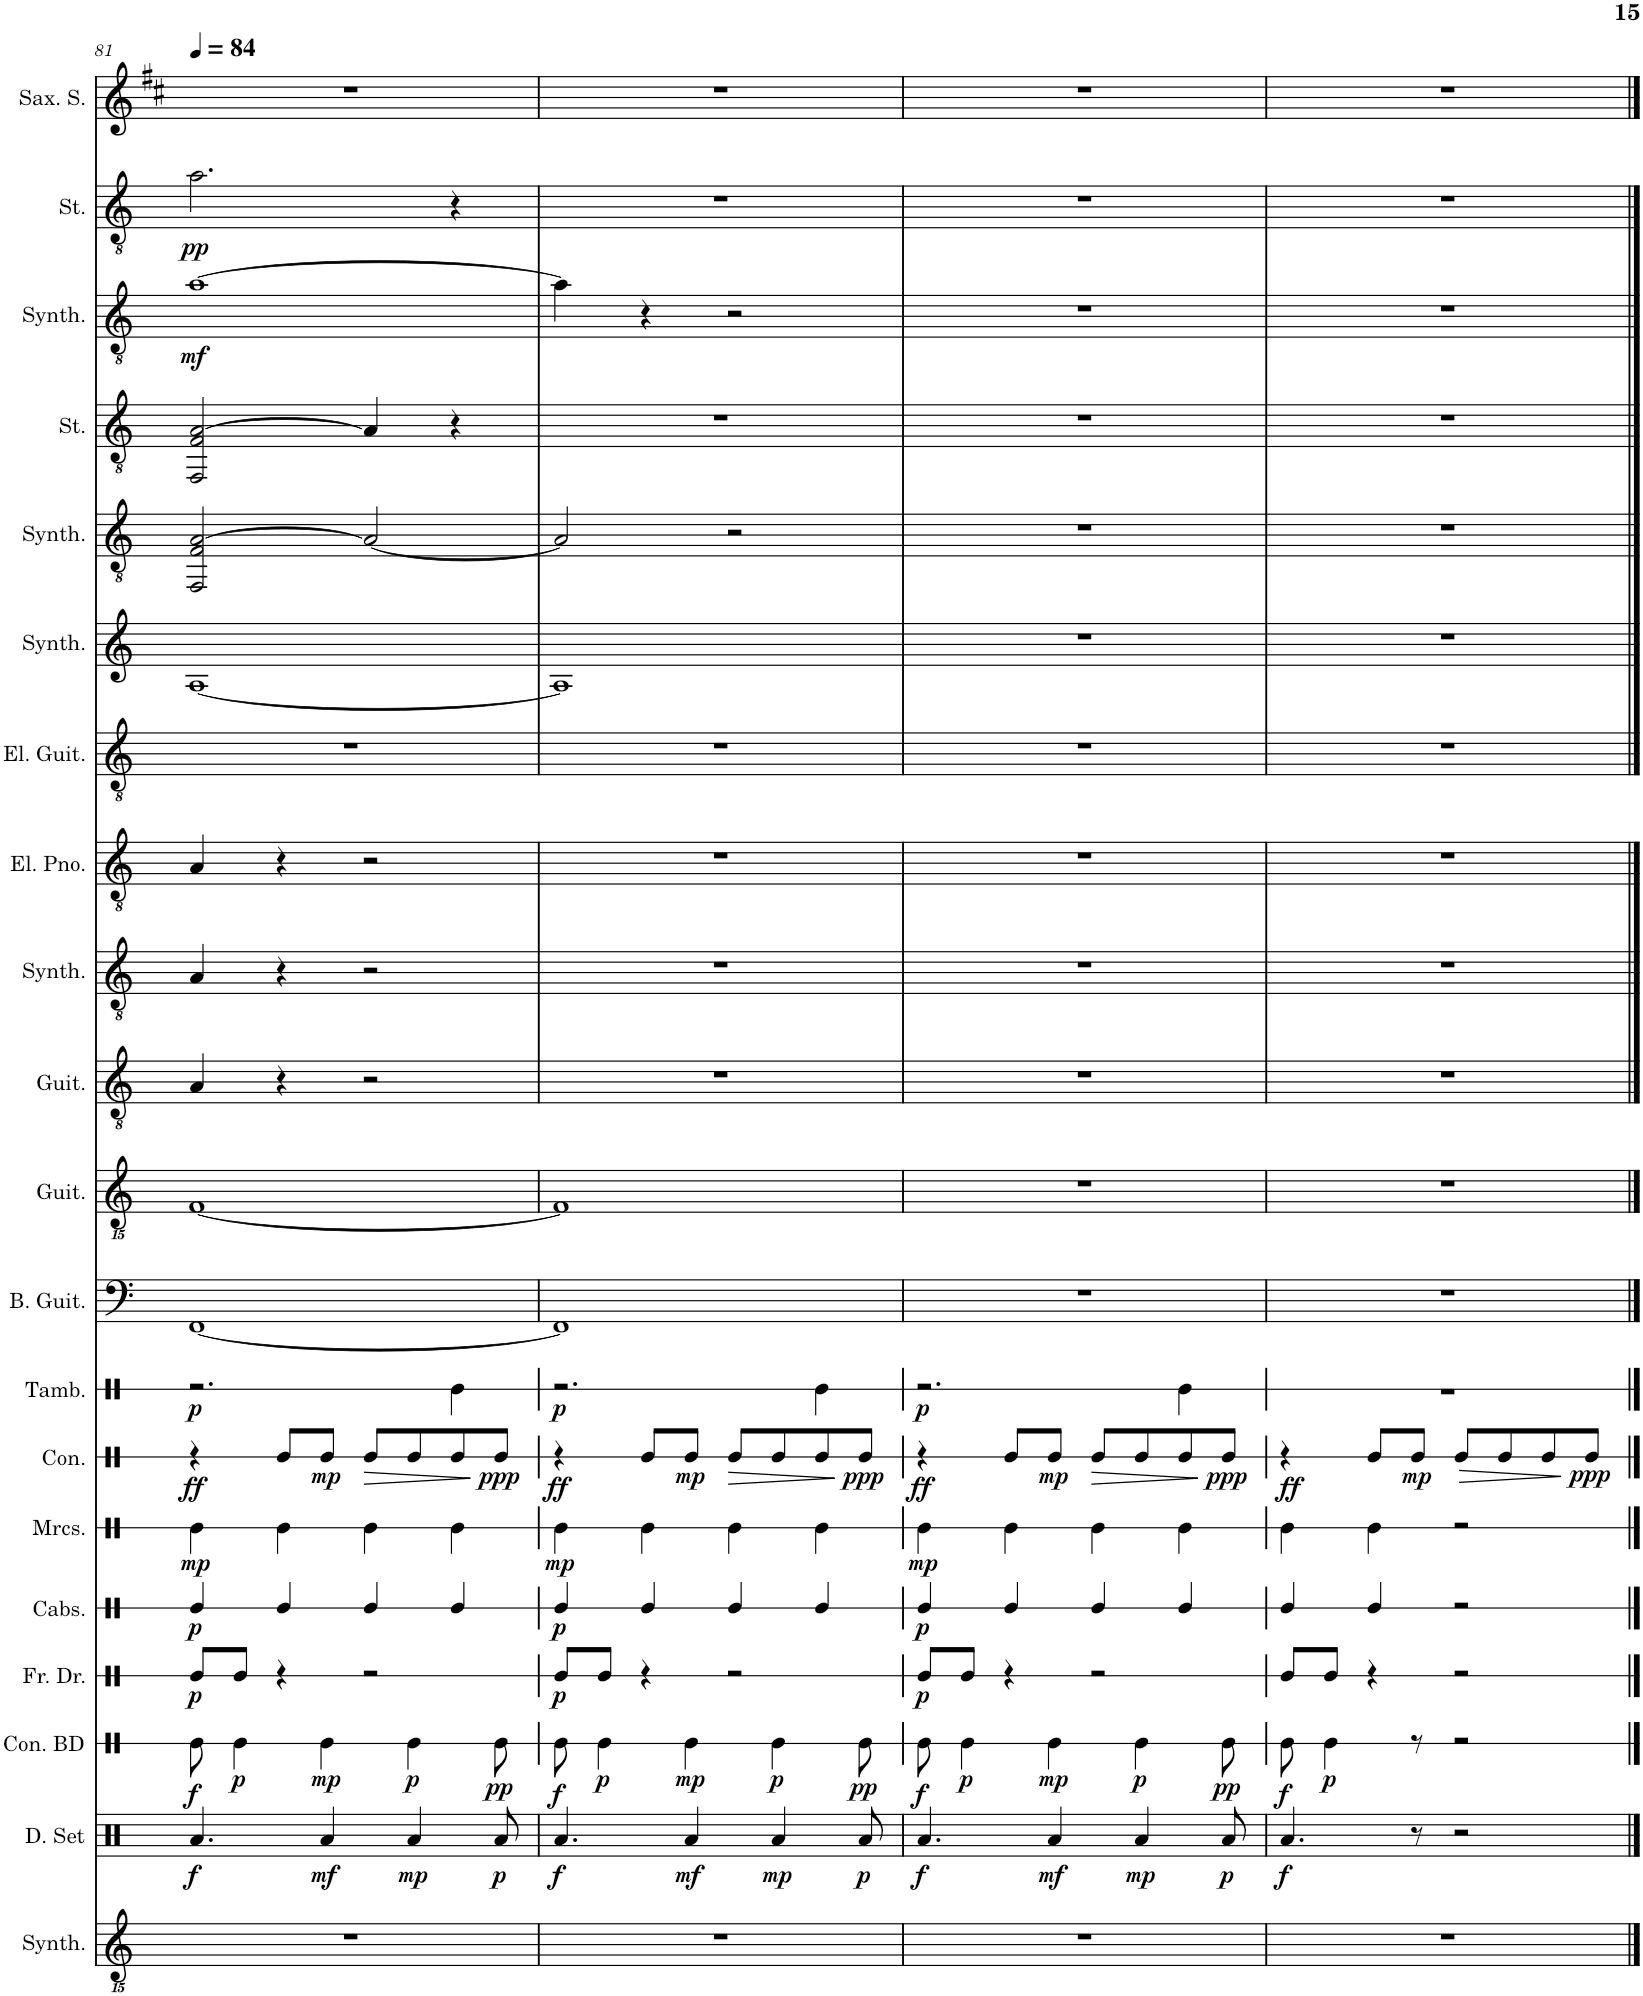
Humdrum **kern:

**kern	**kern	**dynam	**kern	**dynam	**kern	**dynam	**kern	**dynam	**kern	**dynam	**kern	**dynam	**kern	**dynam	**kern	**kern	**kern	**kern	**kern	**kern	**kern	**kern	**kern	**kern	**dynam	**kern	**dynam	**kern
*part20	*part19	*part19	*part18	*part18	*part17	*part17	*part16	*part16	*part15	*part15	*part14	*part14	*part13	*part13	*part12	*part11	*part10	*part9	*part8	*part7	*part6	*part5	*part4	*part3	*part3	*part2	*part2	*part1
*staff20	*staff19	*staff19	*staff18	*staff18	*staff17	*staff17	*staff16	*staff16	*staff15	*staff15	*staff14	*staff14	*staff13	*staff13	*staff12	*staff11	*staff10	*staff9	*staff8	*staff7	*staff6	*staff5	*staff4	*staff3	*staff3	*staff2	*staff2	*staff1
*I"Effect Synthesizer	*I"Drumset	*	*I"Concert Bass Drum	*	*I"Frame Drum	*	*I"Cabasa	*	*I"Maracas	*	*I"Congas	*	*I"Tambourine	*	*I"Bass Guitar	*I"Classical Guitar	*I"Acoustic Guitar	*I"Atmosphere Synthesizer	*I"Electric Piano	*I"Electric Guitar	*I"Pad Synthesizer	*I"Warm Synthesizer	*I"Strings	*I"Warm Synthesizer	*	*I"Strings	*	*I"Saxophone soprano
*I'Synth.	*I'D. Set	*	*I'Con. BD	*	*I'Fr. Dr.	*	*I'Cabs.	*	*I'Mrcs.	*	*I'Con.	*	*I'Tamb.	*	*I'B. Guit.	*I'Guit.	*I'Guit.	*I'Synth.	*I'El. Pno.	*I'El. Guit.	*I'Synth.	*I'Synth.	*I'St.	*I'Synth.	*	*I'St.	*	*I'Sax. S.
!!LO:PB:g=z
*clefGvv2	*clefX	*	*clefX	*	*clefX	*	*clefX	*	*clefX	*	*clefX	*	*clefX	*	*clefF4	*clefGvv2	*clefGv2	*clefGv2	*clefGv2	*clefGv2	*clefG2	*clefGv2	*clefGv2	*clefGv2	*	*clefGv2	*	*clefG2
*	*	*	*	*	*	*	*	*	*	*	*	*	*	*	*Trd7c12	*	*	*	*	*	*	*	*	*	*	*	*	*Trd1c2
*k[]	*k[]	*	*k[]	*	*k[]	*	*k[]	*	*k[]	*	*k[]	*	*k[]	*	*k[]	*k[]	*k[]	*k[]	*k[]	*k[]	*k[]	*k[]	*k[]	*k[]	*	*k[]	*	*k[f#c#]
*M4/4	*M4/4	*	*M4/4	*	*M4/4	*	*M4/4	*	*M4/4	*	*M4/4	*	*M4/4	*	*M4/4	*M4/4	*M4/4	*M4/4	*M4/4	*M4/4	*M4/4	*M4/4	*M4/4	*M4/4	*	*M4/4	*	*M4/4
*MM84	*MM84	*	*MM84	*	*MM84	*	*MM84	*	*MM84	*	*MM84	*	*MM84	*	*MM84	*MM84	*MM84	*MM84	*MM84	*MM84	*MM84	*MM84	*MM84	*MM84	*	*MM84	*	*MM84
=81	=81	=81	=81	=81	=81	=81	=81	=81	=81	=81	=81	=81	=81	=81	=81	=81	=81	=81	=81	=81	=81	=81	=81	=81	=81	=81	=81	=81
!	!	!LO:DY:b	!	!LO:DY:b	!	!LO:DY:b	!	!LO:DY:b	!	!LO:DY:b	!	!LO:DY:b	!	!LO:DY:b	!	!	!	!	!	!	!	!	!	!	!LO:DY:b	!	!LO:DY:b	!
1r	4.Ra/	f	8Re\	f	8Re/L	p	4Re/	p	4Re\	mp	4r	ff	2.r	p	[1FF	[1FF	4A/	4A/	4A/	1r	[1A	2FF/ 2F/ [2A/	2FF/ 2F/ [2A/	[1a	mf	2.a\	pp	1r
!	!	!	!	!LO:DY:b	!	!	!	!	!	!	!	!	!	!	!	!	!	!	!	!	!	!	!	!	!	!	!	!
.	.	.	4Re\	p	8Re/J	.	.	.	.	.	.	.	.	.	.	.	.	.	.	.	.	.	.	.	.	.	.	.
.	.	.	.	.	4r	.	4Re/	.	4Re\	.	8Re/L	.	.	.	.	.	4r	4r	4r	.	.	.	.	.	.	.	.	.
!	!	!LO:DY:b	!	!LO:DY:b	!	!	!	!	!	!	!	!LO:DY:b	!	!	!	!	!	!	!	!	!	!	!	!	!	!	!	!
.	4Ra/	mf	4Re\	mp	.	.	.	.	.	.	8Re/J	mp	.	.	.	.	.	.	.	.	.	.	.	.	.	.	.	.
!	!	!	!	!	!	!	!	!	!	!	!	!LO:HP:b	!	!	!	!	!	!	!	!	!	!	!	!	!	!	!	!
.	.	.	.	.	2r	.	4Re/	.	4Re\	.	8Re/L	>	.	.	.	.	2r	2r	2r	.	.	2A/_	4A/]	.	.	.	.	.
!	!	!LO:DY:b	!	!LO:DY:b	!	!	!	!	!	!	!	!	!	!	!	!	!	!	!	!	!	!	!	!	!	!	!	!
.	4Ra/	mp	4Re\	p	.	.	.	.	.	.	8Re/	.	.	.	.	.	.	.	.	.	.	.	.	.	.	.	.	.
.	.	.	.	.	.	.	4Re/	.	4Re\	.	8Re/	.	4Re\	.	.	.	.	.	.	.	.	.	4r	.	.	4r	.	.
!	!	!LO:DY:b	!	!LO:DY:b	!	!	!	!	!	!	!	!LO:DY:n=1:b	!	!	!	!	!	!	!	!	!	!	!	!	!	!	!	!
.	8Ra/	p	8Re\	pp	.	.	.	.	.	.	8Re/J	] ppp	.	.	.	.	.	.	.	.	.	.	.	.	.	.	.	.
=82	=82	=82	=82	=82	=82	=82	=82	=82	=82	=82	=82	=82	=82	=82	=82	=82	=82	=82	=82	=82	=82	=82	=82	=82	=82	=82	=82	=82
!	!	!LO:DY:b	!	!LO:DY:b	!	!LO:DY:b	!	!LO:DY:b	!	!LO:DY:b	!	!LO:DY:b	!	!LO:DY:b	!	!	!	!	!	!	!	!	!	!	!	!	!	!
1r	4.Ra/	f	8Re\	f	8Re/L	p	4Re/	p	4Re\	mp	4r	ff	2.r	p	1FF]	1FF]	1r	1r	1r	1r	1A]	2A/]	1r	4a\]	.	1r	.	1r
!	!	!	!	!LO:DY:b	!	!	!	!	!	!	!	!	!	!	!	!	!	!	!	!	!	!	!	!	!	!	!	!
.	.	.	4Re\	p	8Re/J	.	.	.	.	.	.	.	.	.	.	.	.	.	.	.	.	.	.	.	.	.	.	.
.	.	.	.	.	4r	.	4Re/	.	4Re\	.	8Re/L	.	.	.	.	.	.	.	.	.	.	.	.	4r	.	.	.	.
!	!	!LO:DY:b	!	!LO:DY:b	!	!	!	!	!	!	!	!LO:DY:b	!	!	!	!	!	!	!	!	!	!	!	!	!	!	!	!
.	4Ra/	mf	4Re\	mp	.	.	.	.	.	.	8Re/J	mp	.	.	.	.	.	.	.	.	.	.	.	.	.	.	.	.
!	!	!	!	!	!	!	!	!	!	!	!	!LO:HP:b	!	!	!	!	!	!	!	!	!	!	!	!	!	!	!	!
.	.	.	.	.	2r	.	4Re/	.	4Re\	.	8Re/L	>	.	.	.	.	.	.	.	.	.	2r	.	2r	.	.	.	.
!	!	!LO:DY:b	!	!LO:DY:b	!	!	!	!	!	!	!	!	!	!	!	!	!	!	!	!	!	!	!	!	!	!	!	!
.	4Ra/	mp	4Re\	p	.	.	.	.	.	.	8Re/	.	.	.	.	.	.	.	.	.	.	.	.	.	.	.	.	.
.	.	.	.	.	.	.	4Re/	.	4Re\	.	8Re/	.	4Re\	.	.	.	.	.	.	.	.	.	.	.	.	.	.	.
!	!	!LO:DY:b	!	!LO:DY:b	!	!	!	!	!	!	!	!LO:DY:n=1:b	!	!	!	!	!	!	!	!	!	!	!	!	!	!	!	!
.	8Ra/	p	8Re\	pp	.	.	.	.	.	.	8Re/J	] ppp	.	.	.	.	.	.	.	.	.	.	.	.	.	.	.	.
=83	=83	=83	=83	=83	=83	=83	=83	=83	=83	=83	=83	=83	=83	=83	=83	=83	=83	=83	=83	=83	=83	=83	=83	=83	=83	=83	=83	=83
!	!	!LO:DY:b	!	!LO:DY:b	!	!LO:DY:b	!	!LO:DY:b	!	!LO:DY:b	!	!LO:DY:b	!	!LO:DY:b	!	!	!	!	!	!	!	!	!	!	!	!	!	!
1r	4.Ra/	f	8Re\	f	8Re/L	p	4Re/	p	4Re\	mp	4r	ff	2.r	p	1r	1r	1r	1r	1r	1r	1r	1r	1r	1r	.	1r	.	1r
!	!	!	!	!LO:DY:b	!	!	!	!	!	!	!	!	!	!	!	!	!	!	!	!	!	!	!	!	!	!	!	!
.	.	.	4Re\	p	8Re/J	.	.	.	.	.	.	.	.	.	.	.	.	.	.	.	.	.	.	.	.	.	.	.
.	.	.	.	.	4r	.	4Re/	.	4Re\	.	8Re/L	.	.	.	.	.	.	.	.	.	.	.	.	.	.	.	.	.
!	!	!LO:DY:b	!	!LO:DY:b	!	!	!	!	!	!	!	!LO:DY:b	!	!	!	!	!	!	!	!	!	!	!	!	!	!	!	!
.	4Ra/	mf	4Re\	mp	.	.	.	.	.	.	8Re/J	mp	.	.	.	.	.	.	.	.	.	.	.	.	.	.	.	.
!	!	!	!	!	!	!	!	!	!	!	!	!LO:HP:b	!	!	!	!	!	!	!	!	!	!	!	!	!	!	!	!
.	.	.	.	.	2r	.	4Re/	.	4Re\	.	8Re/L	>	.	.	.	.	.	.	.	.	.	.	.	.	.	.	.	.
!	!	!LO:DY:b	!	!LO:DY:b	!	!	!	!	!	!	!	!	!	!	!	!	!	!	!	!	!	!	!	!	!	!	!	!
.	4Ra/	mp	4Re\	p	.	.	.	.	.	.	8Re/	.	.	.	.	.	.	.	.	.	.	.	.	.	.	.	.	.
.	.	.	.	.	.	.	4Re/	.	4Re\	.	8Re/	.	4Re\	.	.	.	.	.	.	.	.	.	.	.	.	.	.	.
!	!	!LO:DY:b	!	!LO:DY:b	!	!	!	!	!	!	!	!LO:DY:n=1:b	!	!	!	!	!	!	!	!	!	!	!	!	!	!	!	!
.	8Ra/	p	8Re\	pp	.	.	.	.	.	.	8Re/J	] ppp	.	.	.	.	.	.	.	.	.	.	.	.	.	.	.	.
=84	=84	=84	=84	=84	=84	=84	=84	=84	=84	=84	=84	=84	=84	=84	=84	=84	=84	=84	=84	=84	=84	=84	=84	=84	=84	=84	=84	=84
!	!	!LO:DY:b	!	!LO:DY:b	!	!	!	!	!	!	!	!LO:DY:b	!	!	!	!	!	!	!	!	!	!	!	!	!	!	!	!
1r	4.Ra/	f	8Re\	f	8Re/L	.	4Re/	.	4Re\	.	4r	ff	1r	.	1r	1r	1r	1r	1r	1r	1r	1r	1r	1r	.	1r	.	1r
!	!	!	!	!LO:DY:b	!	!	!	!	!	!	!	!	!	!	!	!	!	!	!	!	!	!	!	!	!	!	!	!
.	.	.	4Re\	p	8Re/J	.	.	.	.	.	.	.	.	.	.	.	.	.	.	.	.	.	.	.	.	.	.	.
.	.	.	.	.	4r	.	4Re/	.	4Re\	.	8Re/L	.	.	.	.	.	.	.	.	.	.	.	.	.	.	.	.	.
!	!	!	!	!	!	!	!	!	!	!	!	!LO:DY:b	!	!	!	!	!	!	!	!	!	!	!	!	!	!	!	!
.	8r	.	8r	.	.	.	.	.	.	.	8Re/J	mp	.	.	.	.	.	.	.	.	.	.	.	.	.	.	.	.
!	!	!	!	!	!	!	!	!	!	!	!	!LO:HP:b	!	!	!	!	!	!	!	!	!	!	!	!	!	!	!	!
.	2r	.	2r	.	2r	.	2r	.	2r	.	8Re/L	>	.	.	.	.	.	.	.	.	.	.	.	.	.	.	.	.
.	.	.	.	.	.	.	.	.	.	.	8Re/	.	.	.	.	.	.	.	.	.	.	.	.	.	.	.	.	.
.	.	.	.	.	.	.	.	.	.	.	8Re/	.	.	.	.	.	.	.	.	.	.	.	.	.	.	.	.	.
!	!	!	!	!	!	!	!	!	!	!	!	!LO:DY:n=1:b	!	!	!	!	!	!	!	!	!	!	!	!	!	!	!	!
.	.	.	.	.	.	.	.	.	.	.	8Re/J	] ppp	.	.	.	.	.	.	.	.	.	.	.	.	.	.	.	.
==	==	==	==	==	==	==	==	==	==	==	==	==	==	==	==	==	==	==	==	==	==	==	==	==	==	==	==	==
*-	*-	*-	*-	*-	*-	*-	*-	*-	*-	*-	*-	*-	*-	*-	*-	*-	*-	*-	*-	*-	*-	*-	*-	*-	*-	*-	*-	*-
